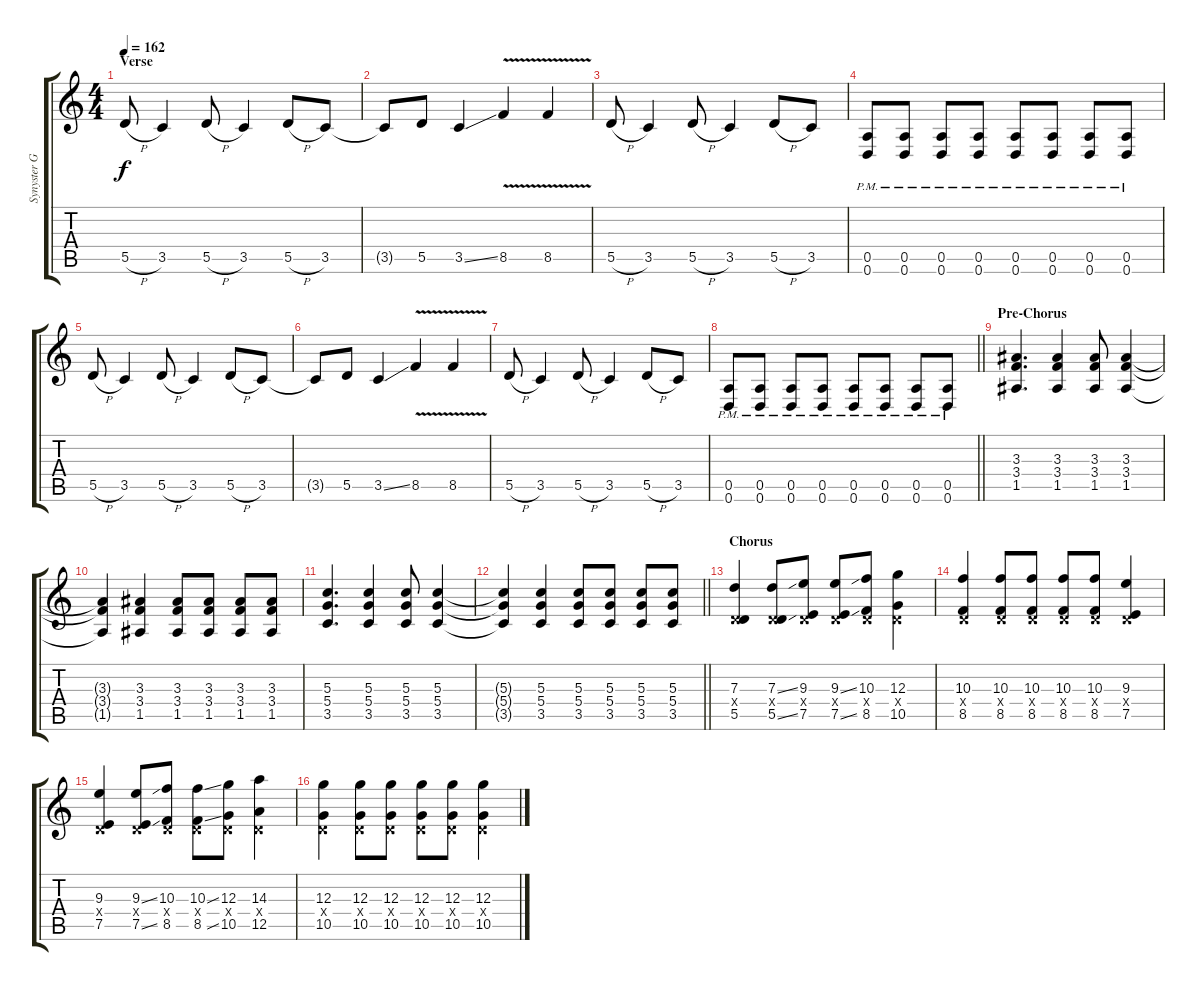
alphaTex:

\track ("Synyster Gates" "Synyster G") {instrument distortionguitar}
\staff {score tabs}
\tuning (E4 B3 G3 D3 A2 D2) {hide}
\ts (4 4)
\section ("" "Verse")
\tempo 162
\clef g2
\ks c
5.5{h}.8{dy f} 3.5.4 5.5{h}.8 3.5.4 5.5{h}.8 3.5.8 |
3.5{t}.8 5.5.8 3.5{ss}.4 8.5{v}.4 8.5{v}.4 |
5.5{h}.8 3.5.4 5.5{h}.8 3.5.4 5.5{h}.8 3.5.8 |
(0.5{pm} 0.6{pm}).8 (0.5{pm} 0.6{pm}).8 (0.5{pm} 0.6{pm}).8 (0.5{pm} 0.6{pm}).8 (0.5{pm} 0.6{pm}).8 (0.5{pm} 0.6{pm}).8 (0.5{pm} 0.6{pm}).8 (0.5{pm} 0.6{pm}).8 |
5.5{h}.8 3.5.4 5.5{h}.8 3.5.4 5.5{h}.8 3.5.8 |
3.5{t}.8 5.5.8 3.5{ss}.4 8.5{v}.4 8.5{v}.4 |
5.5{h}.8 3.5.4 5.5{h}.8 3.5.4 5.5{h}.8 3.5.8 |
\barLineRight lightlight
(0.5{pm} 0.6{pm}).8 (0.5{pm} 0.6{pm}).8 (0.5{pm} 0.6{pm}).8 (0.5{pm} 0.6{pm}).8 (0.5{pm} 0.6{pm}).8 (0.5{pm} 0.6{pm}).8 (0.5{pm} 0.6{pm}).8 (0.5{pm} 0.6{pm}).8 |
\section ("" "Pre-Chorus")
(3.3 3.4 1.5).4{d} (3.3 3.4 1.5).4 (3.3 3.4 1.5).8 (3.3 3.4 1.5).4 |
(3.3{t} 3.4{t} 1.5{t}).4 (3.3 3.4 1.5).4 (3.3 3.4 1.5).8 (3.3 3.4 1.5).8 (3.3 3.4 1.5).8 (3.3 3.4 1.5).8 |
(5.3 5.4 3.5).4{d} (5.3 5.4 3.5).4 (5.3 5.4 3.5).8 (5.3 5.4 3.5).4 |
\barLineRight lightlight
(5.3{t} 5.4{t} 3.5{t}).4 (5.3 5.4 3.5).4 (5.3 5.4 3.5).8 (5.3 5.4 3.5).8 (5.3 5.4 3.5).8 (5.3 5.4 3.5).8 |
\section ("" "Chorus")
(7.3 0.4{x} 5.5).4{volume 12} (7.3{ss} 0.4{x} 5.5{ss}).8 (9.3 0.4{x} 7.5).8 (9.3{ss} 0.4{x} 7.5{ss}).8 (10.3 0.4{x} 8.5).8 (12.3 0.4{x} 10.5).4 |
(10.3 0.4{x} 8.5).4 (10.3 0.4{x} 8.5).8 (10.3 0.4{x} 8.5).8 (10.3 0.4{x} 8.5).8 (10.3 0.4{x} 8.5).8 (9.3 0.4{x} 7.5).4 |
(9.3 0.4{x} 7.5).4 (9.3{ss} 0.4{x} 7.5{ss}).8 (10.3 0.4{x} 8.5).8 (10.3{ss} 0.4{x} 8.5{ss}).8 (12.3 0.4{x} 10.5).8 (14.3 0.4{x} 12.5).4 |
(12.3 0.4{x} 10.5).4 (12.3 0.4{x} 10.5).8 (12.3 0.4{x} 10.5).8 (12.3 0.4{x} 10.5).8 (12.3 0.4{x} 10.5).8 (12.3 0.4{x} 10.5).4
